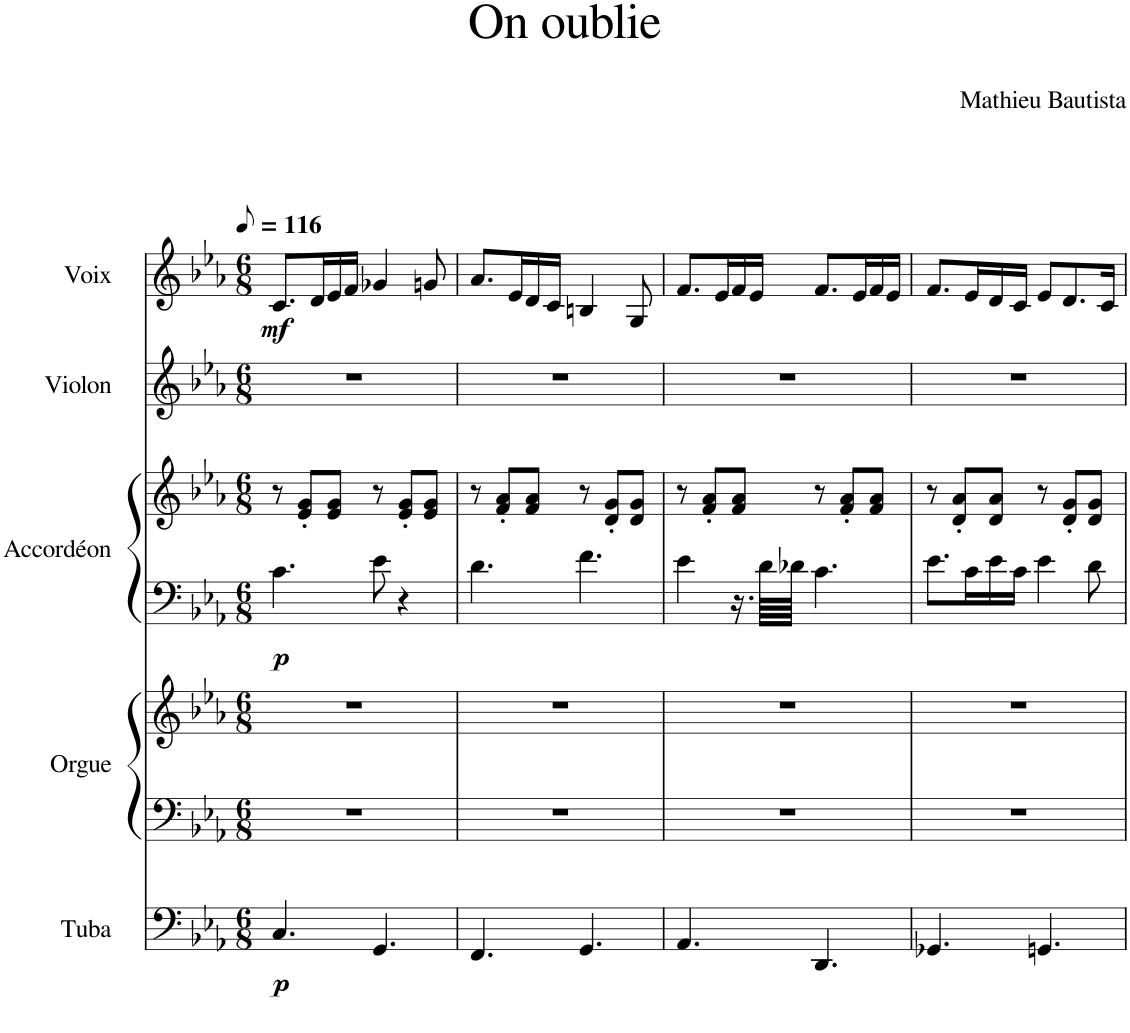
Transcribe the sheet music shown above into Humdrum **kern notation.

**kern	**dynam	**kern	**kern	**kern	**kern	**dynam	**kern	**kern	**dynam
*part5	*part5	*part4	*part4	*part3	*part3	*part3	*part2	*part1	*part1
*staff7	*staff7	*staff6	*staff5	*staff4	*staff3	*staff3/4	*staff2	*staff1	*staff1
*I"Tuba	*	*I"Orgue	*	*I"Accordéon	*	*	*I"Violon	*I"Voix	*
*I'Tba.	*	*I'Org.	*	*I'Acc.	*	*	*I'Vln.	*I'Vx.	*
*clefF4	*	*clefF4	*clefG2	*clefF4	*clefG2	*	*clefG2	*clefG2	*
*k[b-e-a-]	*	*k[b-e-a-]	*k[b-e-a-]	*k[b-e-a-]	*k[b-e-a-]	*	*k[b-e-a-]	*k[b-e-a-]	*
*M6/8	*	*M6/8	*M6/8	*M6/8	*M6/8	*	*M6/8	*M6/8	*
*MM58	*	*MM58	*MM58	*MM58	*MM58	*	*MM58	*MM58	*
=1	=1	=1	=1	=1	=1	=1	=1	=1	=1
!	!LO:DY:b	!	!	!	!	!LO:DY:b=2	!	!	!LO:DY:b
4.C/	p	2.r	2.r	4.c\	8r	p	2.r	8.c/L	mf
.	.	.	.	.	8e-/' 8g/'L	.	.	.	.
.	.	.	.	.	.	.	.	16d/L	.
.	.	.	.	.	8e-/ 8g/J	.	.	16e-/	.
.	.	.	.	.	.	.	.	16f/JJ	.
4.GG/	.	.	.	8e-\	8r	.	.	4g-X/	.
.	.	.	.	4r	8e-/' 8g/'L	.	.	.	.
.	.	.	.	.	8e-/ 8g/J	.	.	8gn/	.
=2	=2	=2	=2	=2	=2	=2	=2	=2	=2
4.FF/	.	2.r	2.r	4.d\	8r	.	2.r	8.a-/L	.
.	.	.	.	.	8f/' 8a-/'L	.	.	.	.
.	.	.	.	.	.	.	.	16e-/L	.
.	.	.	.	.	8f/ 8a-/J	.	.	16d/	.
.	.	.	.	.	.	.	.	16c/JJ	.
4.GG/	.	.	.	4.f\	8r	.	.	4Bn/	.
.	.	.	.	.	8d/' 8g/'L	.	.	.	.
.	.	.	.	.	8d/ 8g/J	.	.	8G/	.
=3	=3	=3	=3	=3	=3	=3	=3	=3	=3
4.AA-/	.	2.r	2.r	4e-\	8r	.	2.r	8.f/L	.
.	.	.	.	.	8f/' 8a-/'L	.	.	.	.
.	.	.	.	.	.	.	.	16e-/L	.
.	.	.	.	16.r	8f/ 8a-/J	.	.	16f/	.
.	.	.	.	.	.	.	.	16e-/JJ	.
.	.	.	.	64d\LLLL	.	.	.	.	.
.	.	.	.	64d-X\JJJJ	.	.	.	.	.
4.DD/	.	.	.	4.c\	8r	.	.	8.f/L	.
.	.	.	.	.	8f/' 8a-/'L	.	.	.	.
.	.	.	.	.	.	.	.	16e-/L	.
.	.	.	.	.	8f/ 8a-/J	.	.	16f/	.
.	.	.	.	.	.	.	.	16e-/JJ	.
=4	=4	=4	=4	=4	=4	=4	=4	=4	=4
4.GG-X/	.	2.r	2.r	8.e-\L	8r	.	2.r	8.f/L	.
.	.	.	.	.	8d/' 8a-/'L	.	.	.	.
.	.	.	.	16c\L	.	.	.	16e-/L	.
.	.	.	.	16e-\	8d/ 8a-/J	.	.	16d/	.
.	.	.	.	16c\JJ	.	.	.	16c/JJ	.
4.GGn/	.	.	.	4e-\	8r	.	.	8e-/L	.
.	.	.	.	.	8d/' 8g/'L	.	.	8.d/	.
.	.	.	.	8d\	8d/ 8g/J	.	.	.	.
.	.	.	.	.	.	.	.	16c/Jk	.
=	=	=	=	=	=	=	=	=	=
*-	*-	*-	*-	*-	*-	*-	*-	*-	*-
